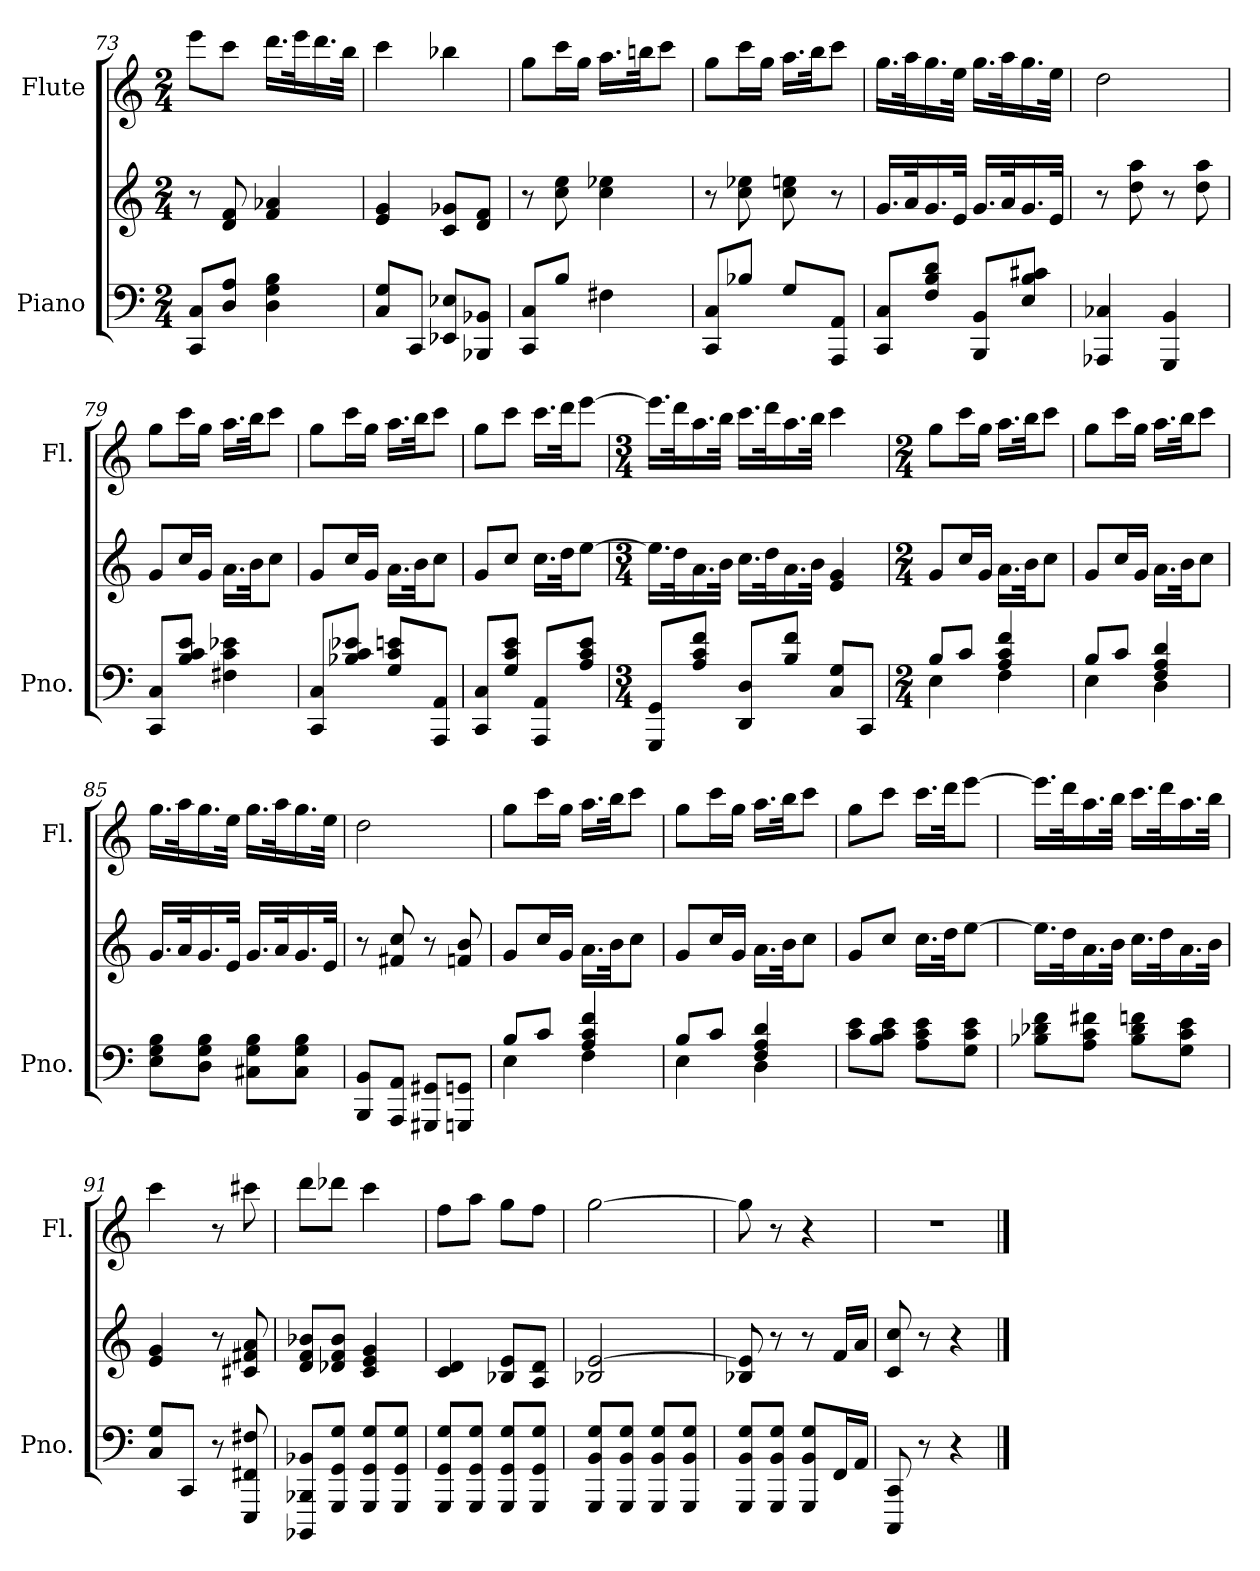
**kern	**kern	**kern
*part2	*part2	*part1
*staff3	*staff2	*staff1
*I"Piano	*	*I"Flute
*I'Pno.	*	*I'Fl.
*clefF4	*clefG2	*clefG2
*k[]	*k[]	*k[]
*C:	*C:	*C:
*M2/4	*M2/4	*M2/4
=73	=73	=73
8CC/ 8C/L	8r	8eee\L
8D/ 8A/J	8d/ 8f/	8ccc\J
4D\ 4G\ 4B\	4f/ 4a-X/	16.ddd\LL
.	.	32eee\K
.	.	16.ddd\
.	.	32bb\JJk
=74	=74	=74
8C/ 8G/L	4e/ 4g/	4ccc\
8CC/J	.	.
8EE-X/ 8E-X/L	8c/ 8g-X/L	4bb-X\
8BBB-X/ 8BB-X/J	8d/ 8f/J	.
=75	=75	=75
8CC/ 8C/L	8r	8gg\L
8B/J	8cc\ 8ee\	16ccc\L
.	.	16gg\JJ
4F#X\	4cc\ 4ee-X\	16.aa\LL
.	.	32bbn\JK
.	.	8ccc\J
=76	=76	=76
8CC/ 8C/L	8r	8gg\L
8B-X/J	8cc\ 8ee-X\	16ccc\L
.	.	16gg\JJ
8G/L	8cc\ 8een\	16.aa\LL
.	.	32bb\JK
8AAA/ 8AA/J	8r	8ccc\J
!!LO:PB:g=z
=77	=77	=77
8CC/ 8C/L	16.g/LL	16.gg\LL
.	32a/K	32aa\K
8F/ 8B/ 8d/J	16.g/	16.gg\
.	32e/JJk	32ee\JJk
8BBB/ 8BB/L	16.g/LL	16.gg\LL
.	32a/K	32aa\K
8E/ 8B/ 8c#X/J	16.g/	16.gg\
.	32e/JJk	32ee\JJk
=78	=78	=78
4AAA-X/ 4C-X/	8r	2dd\
.	8dd\ 8aa\	.
4GGG/ 4BB/	8r	.
.	8dd\ 8aa\	.
=79	=79	=79
8CC/ 8C/L	8g/L	8gg\L
8B/ 8c/ 8e/J	16cc/L	16ccc\L
.	16g/JJ	16gg\JJ
4F#X\ 4c\ 4e-X\	16.a\LL	16.aa\LL
.	32b\JK	32bb\JK
.	8cc\J	8ccc\J
=80	=80	=80
8CC/ 8C/L	8g/L	8gg\L
8B-X/ 8c/ 8e-X/J	16cc/L	16ccc\L
.	16g/JJ	16gg\JJ
8G/ 8c/ 8en/L	16.a\LL	16.aa\LL
.	32b\JK	32bb\JK
8AAA/ 8AA/J	8cc\J	8ccc\J
=81	=81	=81
8CC/ 8C/L	8g/L	8gg\L
8G/ 8c/ 8e/J	8cc/J	8ccc\J
8AAA/ 8AA/L	16.cc\LL	16.ccc\LL
.	32dd\JK	32ddd\JK
8A/ 8c/ 8e/J	[8ee\J	[8eee\J
!!LO:LB:g=z
=82	=82	=82
*M3/4	*M3/4	*M3/4
8GGG/ 8GG/L	16.ee\LL]	16.eee\LL]
.	32dd\K	32ddd\K
8A/ 8c/ 8f/J	16.a\	16.aa\
.	32b\JJk	32bb\JJk
8DD/ 8D/L	16.cc\LL	16.ccc\LL
.	32dd\K	32ddd\K
8B/ 8f/J	16.a\	16.aa\
.	32b\JJk	32bb\JJk
8C/ 8G/L	4e/ 4g/	4ccc\
8CC/J	.	.
=83	=83	=83
*M2/4	*M2/4	*M2/4
*^	*	*
8B/L	4E\	8g/L	8gg\L
8c/J	.	16cc/L	16ccc\L
.	.	16g/JJ	16gg\JJ
4A/ 4c/ 4f/	4F\	16.a\LL	16.aa\LL
.	.	32b\JK	32bb\JK
.	.	8cc\J	8ccc\J
=84	=84	=84	=84
8B/L	4E\	8g/L	8gg\L
8c/J	.	16cc/L	16ccc\L
.	.	16g/JJ	16gg\JJ
4F/ 4A/ 4d/	4D\	16.a\LL	16.aa\LL
.	.	32b\JK	32bb\JK
.	.	8cc\J	8ccc\J
*v	*v	*	*
=85	=85	=85
8E\ 8G\ 8B\L	16.g/LL	16.gg\LL
.	32a/K	32aa\K
8D\ 8G\ 8B\J	16.g/	16.gg\
.	32e/JJk	32ee\JJk
8C#X\ 8G\ 8B\L	16.g/LL	16.gg\LL
.	32a/K	32aa\K
8C#\ 8G\ 8B\J	16.g/	16.gg\
.	32e/JJk	32ee\JJk
!!LO:LB:g=z
=86	=86	=86
8BBB/ 8BB/L	8r	2dd\
8AAA/ 8AA/J	8f#X/ 8cc/	.
8GGG#X/ 8GG#X/L	8r	.
8GGGn/ 8GGn/J	8fn/ 8b/	.
=87	=87	=87
*^	*	*
8B/L	4E\	8g/L	8gg\L
8c/J	.	16cc/L	16ccc\L
.	.	16g/JJ	16gg\JJ
4A/ 4c/ 4f/	4F\	16.a\LL	16.aa\LL
.	.	32b\JK	32bb\JK
.	.	8cc\J	8ccc\J
=88	=88	=88	=88
8B/L	4E\	8g/L	8gg\L
8c/J	.	16cc/L	16ccc\L
.	.	16g/JJ	16gg\JJ
4F/ 4A/ 4d/	4D\	16.a\LL	16.aa\LL
.	.	32b\JK	32bb\JK
.	.	8cc\J	8ccc\J
*v	*v	*	*
=89	=89	=89
8c\ 8e\L	8g/L	8gg\L
8B\ 8c\ 8e\J	8cc/J	8ccc\J
8A\ 8c\ 8e\L	16.cc\LL	16.ccc\LL
.	32dd\JK	32ddd\JK
8G\ 8c\ 8e\J	[8ee\J	[8eee\J
=90	=90	=90
8B-X\ 8d-X\ 8f\L	16.ee\LL]	16.eee\LL]
.	32dd\K	32ddd\K
8A\ 8c\ 8f#X\J	16.a\	16.aa\
.	32b\JJk	32bb\JJk
8B-\ 8d-\ 8fn\L	16.cc\LL	16.ccc\LL
.	32dd\K	32ddd\K
8G\ 8c\ 8e\J	16.a\	16.aa\
.	32b\JJk	32bb\JJk
!!LO:LB:g=z
=91	=91	=91
8C/ 8G/L	4e/ 4g/	4ccc\
8CC/J	.	.
8r	8r	8r
8EEE/ 8FF#X/ 8F#X/	8c#X/ 8f#X/ 8a/	8ccc#X\
=92	=92	=92
8BBBB-X/ 8BBB-X/ 8BB-X/L	8d/ 8f/ 8b-X/L	8ddd\L
8GGG/ 8GG/ 8G/J	8d-X/ 8f/ 8b-/J	8ddd-X\J
8GGG/ 8GG/ 8G/L	4c/ 4e/ 4g/	4ccc\
8GGG/ 8GG/ 8G/J	.	.
=93	=93	=93
8GGG/ 8GG/ 8G/L	4c/ 4d/	8ff\L
8GGG/ 8GG/ 8G/J	.	8aa\J
8GGG/ 8GG/ 8G/L	8B-X/ 8e/L	8gg\L
8GGG/ 8GG/ 8G/J	8A/ 8d/J	8ff\J
=94	=94	=94
8GGG/ 8BB/ 8G/L	2B-X/ [2e/	[2gg\
8GGG/ 8BB/ 8G/J	.	.
8GGG/ 8BB/ 8G/L	.	.
8GGG/ 8BB/ 8G/J	.	.
=95	=95	=95
8GGG/ 8BB/ 8G/L	8B-X/ 8e/]	8gg\]
8GGG/ 8BB/ 8G/J	8r	8r
8GGG/ 8BB/ 8G/L	8r	4r
16FF/L	16f/LL	.
16AA/JJ	16a/JJ	.
=96	=96	=96
8CCC/ 8CC/	8c/ 8cc/	2r
8r	8r	.
4r	4r	.
==	==	==
*-	*-	*-
